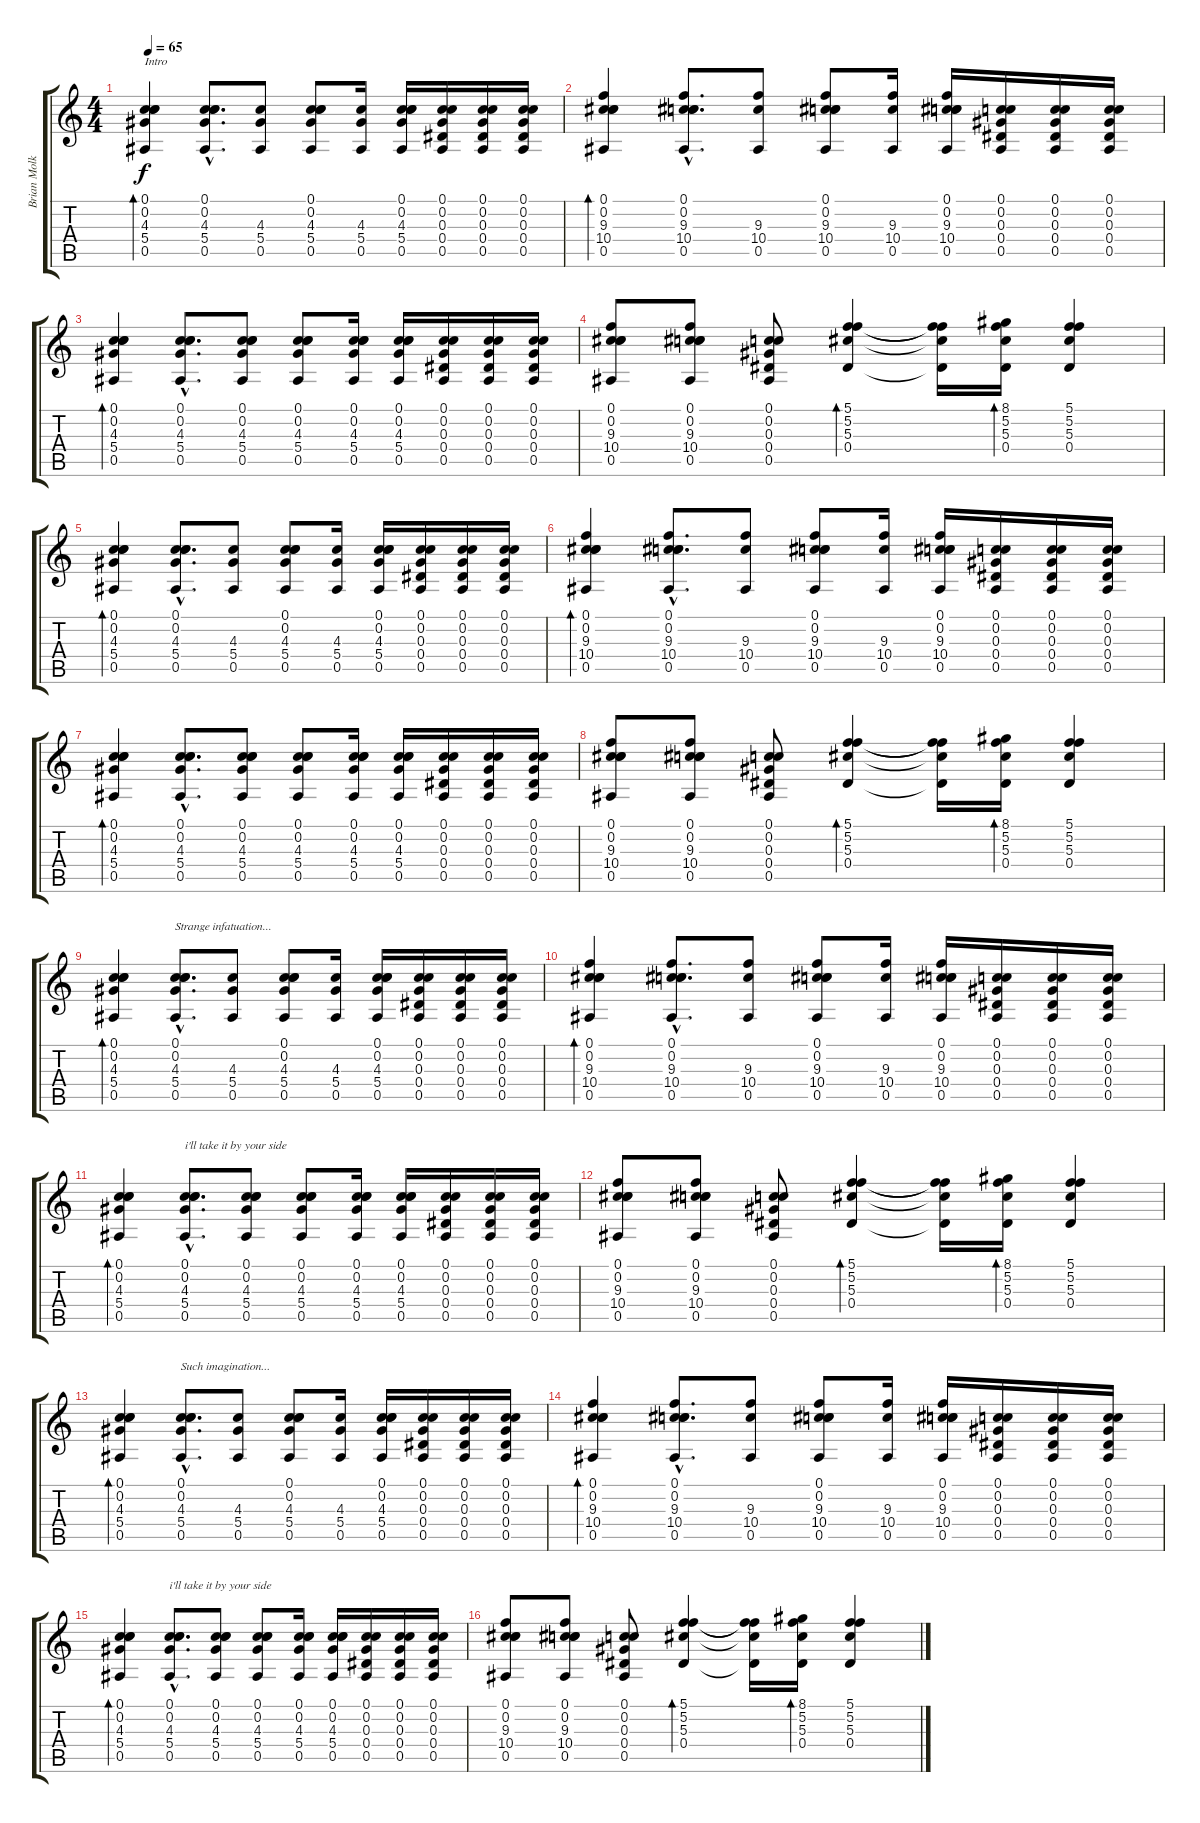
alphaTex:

\track ("Brian Molko (FA#D#G#CC)" "Brian Molk") {instrument electricguitarclean}
\staff {score tabs}
\tuning (C4 C4 Ab3 Eb3 Bb2 F2) {hide}
\ts (4 4)
\tempo 65
\clef g2
\ks c
(0.1 0.2 4.3 5.4 0.5).4{bd 60 txt "Intro" dy f instrument electricguitarclean} (0.1{hac} 0.2{hac} 4.3{hac} 5.4{hac} 0.5{hac}).8{d} (4.3 5.4 0.5).8 (0.1 0.2 4.3 5.4 0.5).8 (4.3 5.4 0.5).16 (0.1 0.2 4.3 5.4 0.5).16 (0.1 0.2 0.3 0.4 0.5).16 (0.1 0.2 0.3 0.4 0.5).16 (0.1 0.2 0.3 0.4 0.5).16 |
(0.1 0.2 9.3 10.4 0.5).4{bd 60} (0.1{hac} 0.2{hac} 9.3{hac} 10.4{hac} 0.5{hac}).8{d} (9.3 10.4 0.5).8 (0.1 0.2 9.3 10.4 0.5).8 (9.3 10.4 0.5).16 (0.1 0.2 9.3 10.4 0.5).16 (0.1 0.2 0.3 0.4 0.5).16 (0.1 0.2 0.3 0.4 0.5).16 (0.1 0.2 0.3 0.4 0.5).16 |
(0.1 0.2 4.3 5.4 0.5).4{bd 60} (0.1{hac} 0.2{hac} 4.3{hac} 5.4{hac} 0.5{hac}).8{d} (0.1 0.2 4.3 5.4 0.5).8 (0.1 0.2 4.3 5.4 0.5).8 (0.1 0.2 4.3 5.4 0.5).16 (0.1 0.2 4.3 5.4 0.5).16 (0.1 0.2 0.3 0.4 0.5).16 (0.1 0.2 0.3 0.4 0.5).16 (0.1 0.2 0.3 0.4 0.5).16 |
(0.1 0.2 9.3 10.4 0.5).8 (0.1 0.2 9.3 10.4 0.5).8 (0.1 0.2 0.3 0.4 0.5).8 (5.1 5.2 5.3 0.4).4{bd 60} (5.1{t} 5.2{t} 5.3{t} 0.4{t}).16 (8.1 5.2 5.3 0.4).16{bd 60} (5.1 5.2 5.3 0.4).4 |
(0.1 0.2 4.3 5.4 0.5).4{bd 60} (0.1{hac} 0.2{hac} 4.3{hac} 5.4{hac} 0.5{hac}).8{d} (4.3 5.4 0.5).8 (0.1 0.2 4.3 5.4 0.5).8 (4.3 5.4 0.5).16 (0.1 0.2 4.3 5.4 0.5).16 (0.1 0.2 0.3 0.4 0.5).16 (0.1 0.2 0.3 0.4 0.5).16 (0.1 0.2 0.3 0.4 0.5).16 |
(0.1 0.2 9.3 10.4 0.5).4{bd 60} (0.1{hac} 0.2{hac} 9.3{hac} 10.4{hac} 0.5{hac}).8{d} (9.3 10.4 0.5).8 (0.1 0.2 9.3 10.4 0.5).8 (9.3 10.4 0.5).16 (0.1 0.2 9.3 10.4 0.5).16 (0.1 0.2 0.3 0.4 0.5).16 (0.1 0.2 0.3 0.4 0.5).16 (0.1 0.2 0.3 0.4 0.5).16 |
(0.1 0.2 4.3 5.4 0.5).4{bd 60} (0.1{hac} 0.2{hac} 4.3{hac} 5.4{hac} 0.5{hac}).8{d} (0.1 0.2 4.3 5.4 0.5).8 (0.1 0.2 4.3 5.4 0.5).8 (0.1 0.2 4.3 5.4 0.5).16 (0.1 0.2 4.3 5.4 0.5).16 (0.1 0.2 0.3 0.4 0.5).16 (0.1 0.2 0.3 0.4 0.5).16 (0.1 0.2 0.3 0.4 0.5).16 |
(0.1 0.2 9.3 10.4 0.5).8 (0.1 0.2 9.3 10.4 0.5).8 (0.1 0.2 0.3 0.4 0.5).8 (5.1 5.2 5.3 0.4).4{bd 60} (5.1{t} 5.2{t} 5.3{t} 0.4{t}).16 (8.1 5.2 5.3 0.4).16{bd 60} (5.1 5.2 5.3 0.4).4 |
(0.1 0.2 4.3 5.4 0.5).4{bd 60} (0.1{hac} 0.2{hac} 4.3{hac} 5.4{hac} 0.5{hac}).8{d txt "Strange infatuation..."} (4.3 5.4 0.5).8 (0.1 0.2 4.3 5.4 0.5).8 (4.3 5.4 0.5).16 (0.1 0.2 4.3 5.4 0.5).16 (0.1 0.2 0.3 0.4 0.5).16 (0.1 0.2 0.3 0.4 0.5).16 (0.1 0.2 0.3 0.4 0.5).16 |
(0.1 0.2 9.3 10.4 0.5).4{bd 60} (0.1{hac} 0.2{hac} 9.3{hac} 10.4{hac} 0.5{hac}).8{d} (9.3 10.4 0.5).8 (0.1 0.2 9.3 10.4 0.5).8 (9.3 10.4 0.5).16 (0.1 0.2 9.3 10.4 0.5).16 (0.1 0.2 0.3 0.4 0.5).16 (0.1 0.2 0.3 0.4 0.5).16 (0.1 0.2 0.3 0.4 0.5).16 |
(0.1 0.2 4.3 5.4 0.5).4{bd 60} (0.1{hac} 0.2{hac} 4.3{hac} 5.4{hac} 0.5{hac}).8{d txt "i'll take it by your side"} (0.1 0.2 4.3 5.4 0.5).8 (0.1 0.2 4.3 5.4 0.5).8 (0.1 0.2 4.3 5.4 0.5).16 (0.1 0.2 4.3 5.4 0.5).16 (0.1 0.2 0.3 0.4 0.5).16 (0.1 0.2 0.3 0.4 0.5).16 (0.1 0.2 0.3 0.4 0.5).16 |
(0.1 0.2 9.3 10.4 0.5).8 (0.1 0.2 9.3 10.4 0.5).8 (0.1 0.2 0.3 0.4 0.5).8 (5.1 5.2 5.3 0.4).4{bd 60} (5.1{t} 5.2{t} 5.3{t} 0.4{t}).16 (8.1 5.2 5.3 0.4).16{bd 60} (5.1 5.2 5.3 0.4).4 |
(0.1 0.2 4.3 5.4 0.5).4{bd 60} (0.1{hac} 0.2{hac} 4.3{hac} 5.4{hac} 0.5{hac}).8{d txt "Such imagination..."} (4.3 5.4 0.5).8 (0.1 0.2 4.3 5.4 0.5).8 (4.3 5.4 0.5).16 (0.1 0.2 4.3 5.4 0.5).16 (0.1 0.2 0.3 0.4 0.5).16 (0.1 0.2 0.3 0.4 0.5).16 (0.1 0.2 0.3 0.4 0.5).16 |
(0.1 0.2 9.3 10.4 0.5).4{bd 60} (0.1{hac} 0.2{hac} 9.3{hac} 10.4{hac} 0.5{hac}).8{d} (9.3 10.4 0.5).8 (0.1 0.2 9.3 10.4 0.5).8 (9.3 10.4 0.5).16 (0.1 0.2 9.3 10.4 0.5).16 (0.1 0.2 0.3 0.4 0.5).16 (0.1 0.2 0.3 0.4 0.5).16 (0.1 0.2 0.3 0.4 0.5).16 |
(0.1 0.2 4.3 5.4 0.5).4{bd 60} (0.1{hac} 0.2{hac} 4.3{hac} 5.4{hac} 0.5{hac}).8{d txt "i'll take it by your side"} (0.1 0.2 4.3 5.4 0.5).8 (0.1 0.2 4.3 5.4 0.5).8 (0.1 0.2 4.3 5.4 0.5).16 (0.1 0.2 4.3 5.4 0.5).16 (0.1 0.2 0.3 0.4 0.5).16 (0.1 0.2 0.3 0.4 0.5).16 (0.1 0.2 0.3 0.4 0.5).16 |
(0.1 0.2 9.3 10.4 0.5).8 (0.1 0.2 9.3 10.4 0.5).8 (0.1 0.2 0.3 0.4 0.5).8 (5.1 5.2 5.3 0.4).4{bd 60} (5.1{t} 5.2{t} 5.3{t} 0.4{t}).16 (8.1 5.2 5.3 0.4).16{bd 60} (5.1 5.2 5.3 0.4).4
